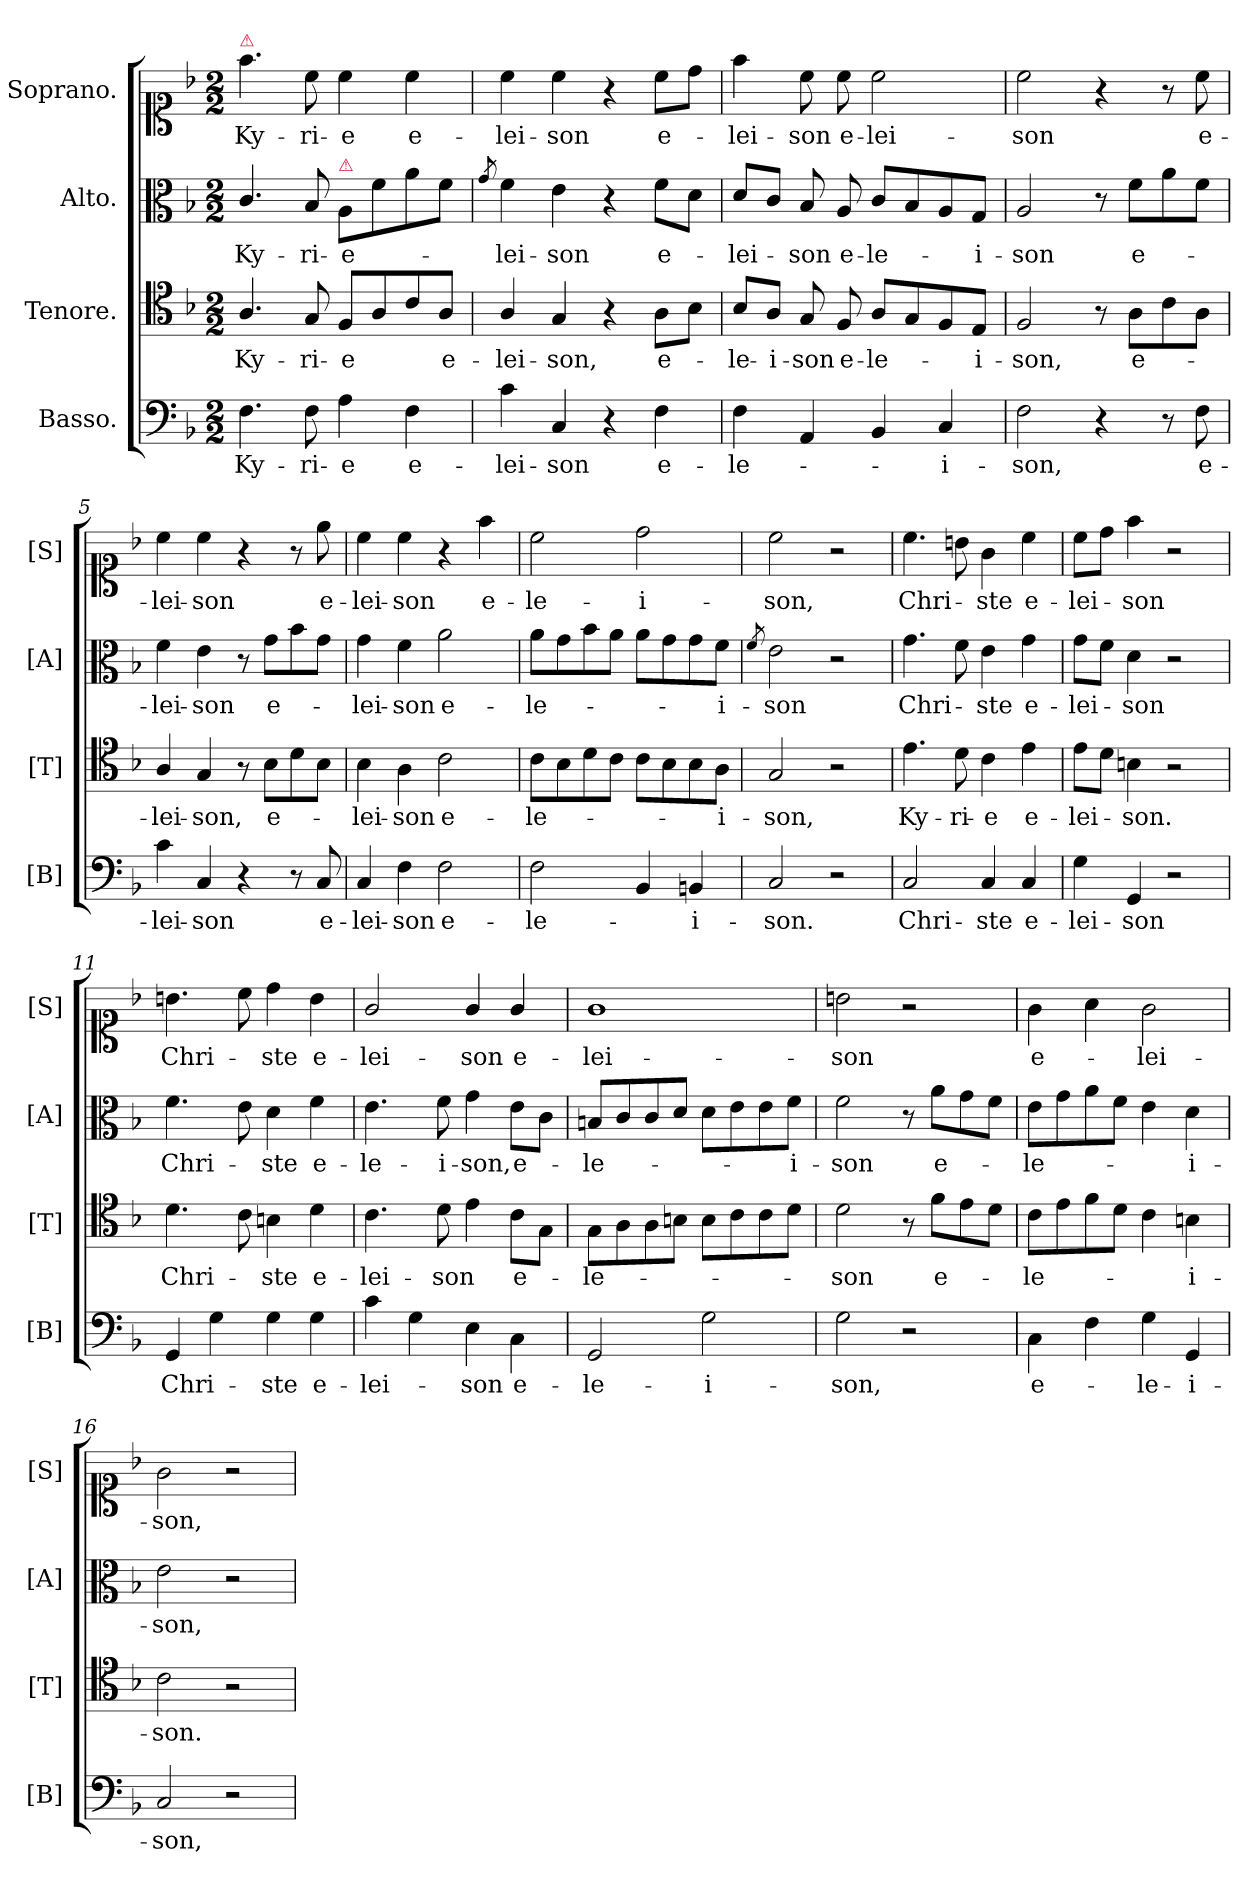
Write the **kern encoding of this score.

**kern	**text	**kern	**text	**kern	**text	**kern	**text
*part4	*part4	*part3	*part3	*part2	*part2	*part1	*part1
*staff4	*staff4	*staff3	*staff3	*staff2	*staff2	*staff1	*staff1
*I"Basso.	*	*I"Tenore.	*	*I"Alto.	*	*I"Soprano.	*
*I'[B]	*	*I'[T]	*	*I'[A]	*	*I'[S]	*
*clefF4	*	*clefC4	*	*clefC3	*	*clefC1	*
*k[b-]	*	*k[b-]	*	*k[b-]	*	*k[b-]	*
*F:	*	*F:	*	*F:	*	*F:	*
*M2/2	*	*M2/2	*	*M2/2	*	*M2/2	*
=1	=1	=1	=1	=1	=1	=1	=1
!	!	!	!	!	!	!LO:TX:a:color=crimson:t=⚠	!
4.F\	Ky-	4.A/	Ky-	4.c/	Ky-	4.ff\	Ky-
8F\	-ri-	8G/	-ri-	8B-/	-ri-	8cc\	-ri-
!	!	!	!	!LO:TX:a:color=crimson:t=⚠	!	!	!
4A\	-e	8F/L	-e	8A/L	-e-	4cc\	-e
.	.	8A/	.	8f\	.	.	.
4F\	e-	8c/	.	8a\	.	4cc\	e-
.	.	8A/J	e-	8f\J	.	.	.
=2	=2	=2	=2	=2	=2	=2	=2
.	.	.	.	8qg/	.	.	.
4c\	-lei-	4A/	-lei-	4f\	-lei-	4cc\	-lei-
4C/	-son	4G/	-son,	4e\	-son	4cc\	-son
4r	.	4r	.	4r	.	4r	.
4F\	e-	8A\L	e-	8f\L	e-	8cc\L	e-
.	.	8B-\J	.	8d\J	.	8dd\J	.
=3	=3	=3	=3	=3	=3	=3	=3
4F\	-le-	8B-/L	-le-	8d/L	-lei-	4ff\	-lei-
.	.	8A/J	-i-	8c/J	.	.	.
4AA/	.	8G/	-son	8B-/	-son	8cc\	-son
.	.	8F/	e-	8A/	e-	8cc\	e-
4BB-/	.	8A/L	-le-	8c/L	-le-	2cc\	-lei-
.	.	8G/	.	8B-/	.	.	.
4C/	-i-	8F/	.	8A/	.	.	.
.	.	8E/J	-i-	8G/J	-i-	.	.
=4	=4	=4	=4	=4	=4	=4	=4
2F\	-son,	2F/	-son,	2A/	-son	2cc\	-son
4r	.	8r	.	8r	.	4r	.
.	.	8A\L	e-	8f\L	e-	.	.
8r	.	8c\	.	8a\	.	8r	.
8F\	e-	8A\J	.	8f\J	.	8cc\	e-
=5	=5	=5	=5	=5	=5	=5	=5
4c\	-lei-	4A/	-lei-	4f\	-lei-	4cc\	-lei-
4C/	-son	4G/	-son,	4e\	-son	4cc\	-son
4r	.	8r	.	8r	.	4r	.
.	.	8B-\L	e-	8g\L	e-	.	.
8r	.	8d\	.	8b-\	.	8r	.
8C/	e-	8B-\J	.	8g\J	.	8ee\	e-
=6	=6	=6	=6	=6	=6	=6	=6
4C/	-lei-	4B-\	-lei-	4g\	-lei-	4cc\	-lei-
4F\	-son	4A\	-son	4f\	-son	4cc\	-son
2F\	e-	2c\	e-	2a\	e-	4r	.
.	.	.	.	.	.	4ff\	e-
=7	=7	=7	=7	=7	=7	=7	=7
2F\	-le-	8c\L	-le-	8a\L	-le-	2cc\	-le-
.	.	8B-\	.	8g\	.	.	.
.	.	8d\	.	8b-\	.	.	.
.	.	8c\J	.	8a\J	.	.	.
4BB-/	.	8c\L	.	8a\L	.	2dd\	-i-
.	.	8B-\	.	8g\	.	.	.
4BBn/	-i-	8B-\	.	8g\	.	.	.
.	.	8A\J	-i-	8f\J	-i-	.	.
=8	=8	=8	=8	=8	=8	=8	=8
.	.	.	.	8qf/	.	.	.
2C/	-son.	2G/	-son,	2e\	-son	2cc\	-son,
2r	.	2r	.	2r	.	2r	.
=9	=9	=9	=9	=9	=9	=9	=9
2C/	Chri-	4.e\	Ky-	4.g\	Chri-	4.cc\	Chri-
.	.	8d\	-ri-	8f\	.	8bn\	.
4C/	-ste	4c\	-e	4e\	-ste	4g\	-ste
4C/	e-	4e\	e-	4g\	e-	4cc\	e-
=10	=10	=10	=10	=10	=10	=10	=10
4G\	-lei-	8e\L	-lei-	8g\L	-lei-	8cc\L	-lei-
.	.	8d\J	.	8f\J	.	8dd\J	.
4GG/	-son	4Bn\	-son.	4d\	-son	4ff\	-son
2r	.	2r	.	2r	.	2r	.
=11	=11	=11	=11	=11	=11	=11	=11
4GG/	Chri-	4.d\	Chri-	4.f\	Chri-	4.bn\	Chri-
4G\	.	.	.	.	.	.	.
.	.	8c\	.	8e\	.	8cc\	.
4G\	-ste	4Bn\	-ste	4d\	-ste	4dd\	-ste
4G\	e-	4d\	e-	4f\	e-	4b\	e-
=12	=12	=12	=12	=12	=12	=12	=12
4c\	-lei-	4.c\	-lei-	4.e\	-le-	2g/	-lei-
4G\	.	.	.	.	.	.	.
.	.	8d\	-son	8f\	-i-	.	.
4E\	-son	4e\	.	4g\	-son,	4g/	-son
4C\	e-	8c\L	e-	8e\L	e-	4g/	e-
.	.	8G\J	.	8c\J	.	.	.
=13	=13	=13	=13	=13	=13	=13	=13
2GG/	-le-	8G\L	-le-	8Bn/L	-le-	1g	-lei-
.	.	8A\	.	8c/	.	.	.
.	.	8A\	.	8c/	.	.	.
.	.	8Bn\J	.	8d/J	.	.	.
2G\	-i-	8B\L	.	8d\L	.	.	.
.	.	8c\	.	8e\	.	.	.
.	.	8c\	.	8e\	.	.	.
.	.	8d\J	.	8f\J	-i-	.	.
=14	=14	=14	=14	=14	=14	=14	=14
2G\	-son,	2d\	-son	2f\	-son	2bn\	-son
2r	.	8r	.	8r	.	2r	.
.	.	8f\L	e-	8a\L	e-	.	.
.	.	8e\	.	8g\	.	.	.
.	.	8d\J	.	8f\J	.	.	.
=15	=15	=15	=15	=15	=15	=15	=15
4C\	e-	8c\L	-le-	8e\L	-le-	4g\	e-
.	.	8e\	.	8g\	.	.	.
4F\	.	8f\	.	8a\	.	4a\	.
.	.	8d\J	.	8f\J	.	.	.
4G\	-le-	4c\	.	4e\	.	2g\	-lei-
4GG/	-i-	4Bn\	-i-	4d\	-i-	.	.
=16	=16	=16	=16	=16	=16	=16	=16
2C/	-son,	2c\	-son.	2e\	-son,	2g\	-son,
2r	.	2r	.	2r	.	2r	.
=	=	=	=	=	=	=	=
*-	*-	*-	*-	*-	*-	*-	*-
